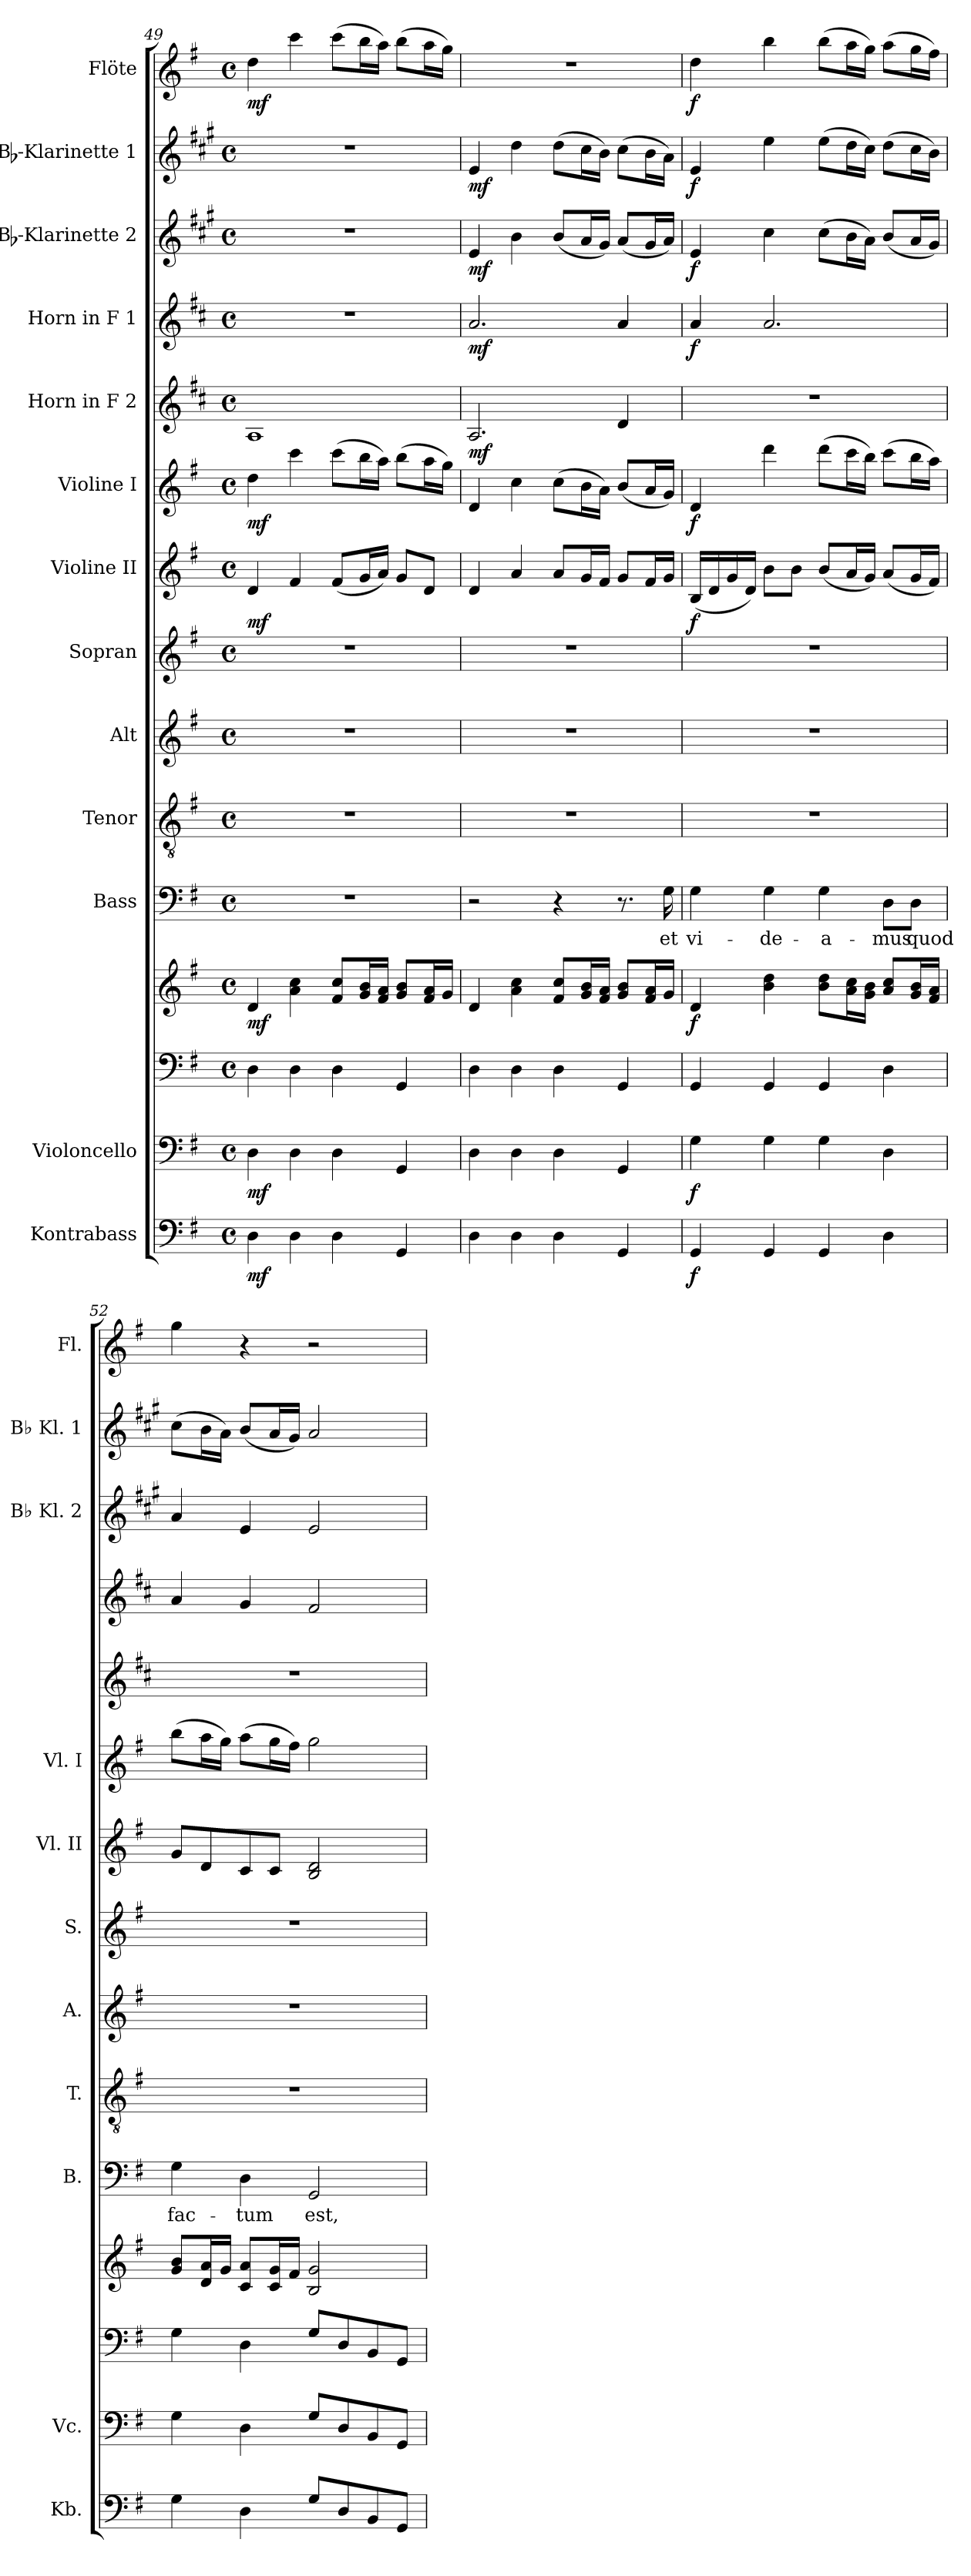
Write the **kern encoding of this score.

**kern	**dynam	**kern	**dynam	**kern	**kern	**dynam	**kern	**text	**kern	**kern	**kern	**kern	**dynam	**kern	**dynam	**kern	**dynam	**kern	**dynam	**kern	**dynam	**kern	**dynam	**kern	**dynam
*part14	*part14	*part13	*part13	*part12	*part12	*part12	*part11	*part11	*part10	*part9	*part8	*part7	*part7	*part6	*part6	*part5	*part5	*part4	*part4	*part3	*part3	*part2	*part2	*part1	*part1
*staff15	*staff15	*staff14	*staff14	*staff13	*staff12	*staff12/13	*staff11	*staff11	*staff10	*staff9	*staff8	*staff7	*staff7	*staff6	*staff6	*staff5	*staff5	*staff4	*staff4	*staff3	*staff3	*staff2	*staff2	*staff1	*staff1
*I"Kontrabass	*	*I"Violoncello	*	*	*	*	*I"Bass	*	*I"Tenor	*I"Alt	*I"Sopran	*I"Violine II	*	*I"Violine I	*	*I"Horn in F 2	*	*I"Horn in F 1	*	*I"Bb-Klarinette 2	*	*I"Bb-Klarinette 1	*	*I"Flöte	*
*I'Kb.	*	*I'Vc.	*	*	*	*	*I'B.	*	*I'T.	*I'A.	*I'S.	*I'Vl. II	*	*I'Vl. I	*	*	*	*	*	*I'Bb Kl. 2	*	*I'Bb Kl. 1	*	*I'Fl.	*
*clefF4	*	*clefF4	*	*clefF4	*clefG2	*	*clefF4	*	*clefGv2	*clefG2	*clefG2	*clefG2	*	*clefG2	*	*clefG2	*	*clefG2	*	*clefG2	*	*clefG2	*	*clefG2	*
*ITrd7c12	*	*	*	*	*	*	*	*	*	*	*	*	*	*	*	*ITrd4c7	*	*ITrd4c7	*	*ITrd1c2	*	*ITrd1c2	*	*	*
*k[f#]	*	*k[f#]	*	*k[f#]	*k[f#]	*	*k[f#]	*	*k[f#]	*k[f#]	*k[f#]	*k[f#]	*	*k[f#]	*	*k[f#]	*	*k[f#]	*	*k[f#]	*	*k[f#]	*	*k[f#]	*
*G:	*	*G:	*	*G:	*G:	*	*G:	*	*G:	*G:	*G:	*G:	*	*G:	*	*G:	*	*G:	*	*G:	*	*G:	*	*G:	*
*M4/4	*	*M4/4	*	*M4/4	*M4/4	*	*M4/4	*	*M4/4	*M4/4	*M4/4	*M4/4	*	*M4/4	*	*M4/4	*	*M4/4	*	*M4/4	*	*M4/4	*	*M4/4	*
*met(c)	*	*met(c)	*	*met(c)	*met(c)	*	*met(c)	*	*met(c)	*met(c)	*met(c)	*met(c)	*	*met(c)	*	*met(c)	*	*met(c)	*	*met(c)	*	*met(c)	*	*met(c)	*
=49	=49	=49	=49	=49	=49	=49	=49	=49	=49	=49	=49	=49	=49	=49	=49	=49	=49	=49	=49	=49	=49	=49	=49	=49	=49
!	!LO:DY:b	!	!LO:DY:b	!	!	!LO:DY:b	!	!	!	!	!	!	!LO:DY:b	!	!LO:DY:b	!	!	!	!	!	!	!	!	!	!LO:DY:b
4DD\	mf	4D\	mf	4D\	4d/	mf	1r	.	1r	1r	1r	4d/	mf	4dd\	mf	1D	.	1r	.	1r	.	1r	.	4dd\	mf
4DD\	.	4D\	.	4D\	4a\ 4cc\	.	.	.	.	.	.	4f#/	.	4ccc\	.	.	.	.	.	.	.	.	.	4ccc\	.
4DD\	.	4D\	.	4D\	8f#/ 8cc/L	.	.	.	.	.	.	(<8f#/L	.	(>8ccc\L	.	.	.	.	.	.	.	.	.	(>8ccc\L	.
.	.	.	.	.	16g/ 16b/L	.	.	.	.	.	.	16g/L	.	16bb\L	.	.	.	.	.	.	.	.	.	16bb\L	.
.	.	.	.	.	16f#/ 16a/JJ	.	.	.	.	.	.	16a/JJ)	.	16aa\JJ)	.	.	.	.	.	.	.	.	.	16aa\JJ)	.
4GGG/	.	4GG/	.	4GG/	8g/ 8b/L	.	.	.	.	.	.	8g/L	.	(>8bb\L	.	.	.	.	.	.	.	.	.	(>8bb\L	.
.	.	.	.	.	16f#/ 16a/L	.	.	.	.	.	.	8d/J	.	16aa\L	.	.	.	.	.	.	.	.	.	16aa\L	.
.	.	.	.	.	16g/JJ	.	.	.	.	.	.	.	.	16gg\JJ)	.	.	.	.	.	.	.	.	.	16gg\JJ)	.
=50	=50	=50	=50	=50	=50	=50	=50	=50	=50	=50	=50	=50	=50	=50	=50	=50	=50	=50	=50	=50	=50	=50	=50	=50	=50
!	!	!	!	!	!	!	!	!	!	!	!	!	!	!	!	!	!LO:DY:b	!	!LO:DY:b	!	!LO:DY:b	!	!LO:DY:b	!	!
4DD\	.	4D\	.	4D\	4d/	.	2r	.	1r	1r	1r	4d/	.	4d/	.	2.D/	mf	2.d/	mf	4d/	mf	4d/	mf	1r	.
4DD\	.	4D\	.	4D\	4a\ 4cc\	.	.	.	.	.	.	4a/	.	4cc\	.	.	.	.	.	4a\	.	4cc\	.	.	.
4DD\	.	4D\	.	4D\	8f#/ 8cc/L	.	4r	.	.	.	.	8a/L	.	(>8cc\L	.	.	.	.	.	(<8a/L	.	(>8cc\L	.	.	.
.	.	.	.	.	16g/ 16b/L	.	.	.	.	.	.	16g/L	.	16b\L	.	.	.	.	.	16g/L	.	16b\L	.	.	.
.	.	.	.	.	16f#/ 16a/JJ	.	.	.	.	.	.	16f#/JJ	.	16a\JJ)	.	.	.	.	.	16f#/JJ)	.	16a\JJ)	.	.	.
4GGG/	.	4GG/	.	4GG/	8g/ 8b/L	.	8.r	.	.	.	.	8g/L	.	(<8b/L	.	4G/	.	4d/	.	(<8g/L	.	(>8b\L	.	.	.
.	.	.	.	.	16f#/ 16a/L	.	.	.	.	.	.	16f#/L	.	16a/L	.	.	.	.	.	16f#/L	.	16a\L	.	.	.
!	!	!	!	!	!	!	!	!LO:LY:b	!	!	!	!	!	!	!	!	!	!	!	!	!	!	!	!	!
.	.	.	.	.	16g/JJ	.	16G\	et	.	.	.	16g/JJ	.	16g/JJ)	.	.	.	.	.	16g/JJ)	.	16g\JJ)	.	.	.
=51	=51	=51	=51	=51	=51	=51	=51	=51	=51	=51	=51	=51	=51	=51	=51	=51	=51	=51	=51	=51	=51	=51	=51	=51	=51
!	!LO:DY:b	!	!LO:DY:b	!	!	!LO:DY:b	!	!LO:LY:b	!	!	!	!	!LO:DY:b	!	!LO:DY:b	!	!	!	!LO:DY:b	!	!LO:DY:b	!	!LO:DY:b	!	!LO:DY:b
4GGG/	f	4G\	f	4GG/	4d/	f	4G\	vi-	1r	1r	1r	(<16B/LL	f	4d/	f	1r	.	4d/	f	4d/	f	4d/	f	4dd\	f
.	.	.	.	.	.	.	.	.	.	.	.	16d/	.	.	.	.	.	.	.	.	.	.	.	.	.
.	.	.	.	.	.	.	.	.	.	.	.	16g/	.	.	.	.	.	.	.	.	.	.	.	.	.
.	.	.	.	.	.	.	.	.	.	.	.	16d/JJ)	.	.	.	.	.	.	.	.	.	.	.	.	.
!	!	!	!	!	!	!	!	!LO:LY:b	!	!	!	!	!	!	!	!	!	!	!	!	!	!	!	!	!
4GGG/	.	4G\	.	4GG/	4b\ 4dd\	.	4G\	-de-	.	.	.	8b\L	.	4ddd\	.	.	.	2.d/	.	4b\	.	4dd\	.	4bb\	.
.	.	.	.	.	.	.	.	.	.	.	.	8b\J	.	.	.	.	.	.	.	.	.	.	.	.	.
!	!	!	!	!	!	!	!	!LO:LY:b	!	!	!	!	!	!	!	!	!	!	!	!	!	!	!	!	!
4GGG/	.	4G\	.	4GG/	8b\ 8dd\L	.	4G\	-a-	.	.	.	(<8b/L	.	(>8ddd\L	.	.	.	.	.	(>8b\L	.	(>8dd\L	.	(>8bb\L	.
.	.	.	.	.	16a\ 16cc\L	.	.	.	.	.	.	16a/L	.	16ccc\L	.	.	.	.	.	16a\L	.	16cc\L	.	16aa\L	.
.	.	.	.	.	16g\ 16b\JJ	.	.	.	.	.	.	16g/JJ)	.	16bb\JJ)	.	.	.	.	.	16g\JJ)	.	16b\JJ)	.	16gg\JJ)	.
!	!	!	!	!	!	!	!	!LO:LY:b	!	!	!	!	!	!	!	!	!	!	!	!	!	!	!	!	!
4DD\	.	4D\	.	4D\	8a/ 8cc/L	.	8D\L	-mus	.	.	.	(<8a/L	.	(>8ccc\L	.	.	.	.	.	(<8a/L	.	(>8cc\L	.	(>8aa\L	.
!	!	!	!	!	!	!	!	!LO:LY:b	!	!	!	!	!	!	!	!	!	!	!	!	!	!	!	!	!
.	.	.	.	.	16g/ 16b/L	.	8D\J	quod	.	.	.	16g/L	.	16bb\L	.	.	.	.	.	16g/L	.	16b\L	.	16gg\L	.
.	.	.	.	.	16f#/ 16a/JJ	.	.	.	.	.	.	16f#/JJ)	.	16aa\JJ)	.	.	.	.	.	16f#/JJ)	.	16a\JJ)	.	16ff#\JJ)	.
!!LO:PB:g=z
=52	=52	=52	=52	=52	=52	=52	=52	=52	=52	=52	=52	=52	=52	=52	=52	=52	=52	=52	=52	=52	=52	=52	=52	=52	=52
!	!	!	!	!	!	!	!	!LO:LY:b	!	!	!	!	!	!	!	!	!	!	!	!	!	!	!	!	!
4GG\	.	4G\	.	4G\	8g/ 8b/L	.	4G\	fac-	1r	1r	1r	8g/L	.	(>8bb\L	.	1r	.	4d/	.	4g/	.	(>8b\L	.	4gg\	.
.	.	.	.	.	16d/ 16a/L	.	.	.	.	.	.	8d/	.	16aa\L	.	.	.	.	.	.	.	16a\L	.	.	.
.	.	.	.	.	16g/JJ	.	.	.	.	.	.	.	.	16gg\JJ)	.	.	.	.	.	.	.	16g\JJ)	.	.	.
!	!	!	!	!	!	!	!	!LO:LY:b	!	!	!	!	!	!	!	!	!	!	!	!	!	!	!	!	!
4DD\	.	4D\	.	4D\	8c/ 8a/L	.	4D\	-tum	.	.	.	8c/	.	(>8aa\L	.	.	.	4c/	.	4d/	.	(<8a/L	.	4r	.
.	.	.	.	.	16c/ 16g/L	.	.	.	.	.	.	8c/J	.	16gg\L	.	.	.	.	.	.	.	16g/L	.	.	.
.	.	.	.	.	16f#/JJ	.	.	.	.	.	.	.	.	16ff#\JJ)	.	.	.	.	.	.	.	16f#/JJ)	.	.	.
!	!	!	!	!	!	!	!	!LO:LY:b	!	!	!	!	!	!	!	!	!	!	!	!	!	!	!	!	!
8GG/L	.	8G/L	.	8G/L	2B/ 2g/	.	2GG/	est,	.	.	.	2B/ 2d/	.	2gg\	.	.	.	2B/	.	2d/	.	2g/	.	2r	.
8DD/	.	8D/	.	8D/	.	.	.	.	.	.	.	.	.	.	.	.	.	.	.	.	.	.	.	.	.
8BBB/	.	8BB/	.	8BB/	.	.	.	.	.	.	.	.	.	.	.	.	.	.	.	.	.	.	.	.	.
8GGG/J	.	8GG/J	.	8GG/J	.	.	.	.	.	.	.	.	.	.	.	.	.	.	.	.	.	.	.	.	.
=	=	=	=	=	=	=	=	=	=	=	=	=	=	=	=	=	=	=	=	=	=	=	=	=	=
*-	*-	*-	*-	*-	*-	*-	*-	*-	*-	*-	*-	*-	*-	*-	*-	*-	*-	*-	*-	*-	*-	*-	*-	*-	*-
